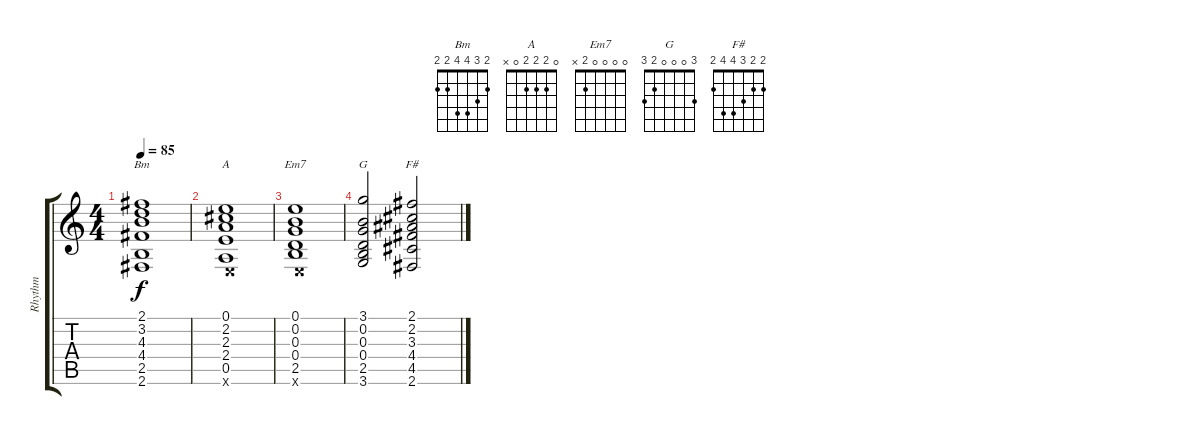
\track ("Rhythm" "Rhythm") {instrument electricguitarclean}
\staff {score tabs}
\tuning (E4 B3 G3 D3 A2 E2) {hide}
\chord ("Bm" 2 3 4 4 2 2)
\chord ("A" 0 2 2 2 0 x)
\chord ("Em7" 0 0 0 0 2 x)
\chord ("G" 3 0 0 0 2 3)
\chord ("F#" 2 2 3 4 4 2)
\ts (4 4)
\tempo 85
\clef g2
\ks c
(2.1 3.2 4.3 4.4 2.5 2.6).1{ch "Bm" dy f} |
(0.1 2.2 2.3 2.4 0.5 0.6{x}).1{ch "A"} |
(0.1 0.2 0.3 0.4 2.5 0.6{x}).1{ch "Em7"} |
(3.1 0.2 0.3 0.4 2.5 3.6).2{ch "G"} (2.1 2.2 3.3 4.4 4.5 2.6).2{ch "F#"}
